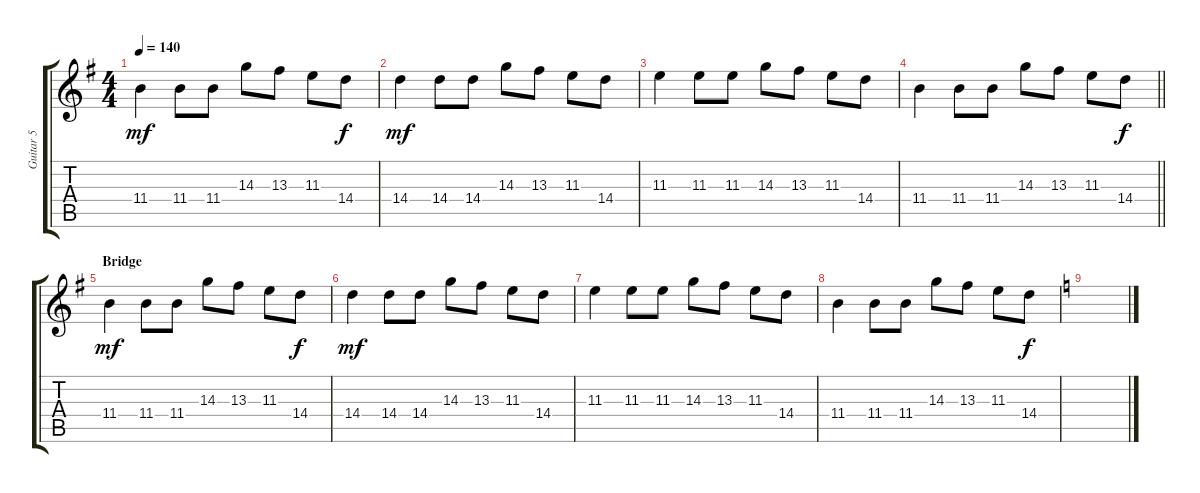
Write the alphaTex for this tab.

\track ("Guitar 5" "Guitar 5") {instrument distortionguitar}
\staff {score tabs}
\tuning (D4 A3 F3 C3 G2 C2) {hide}
\ts (4 4)
\tempo 140
\clef g2
\ks g
11.4.4{dy mf} 11.4.8 11.4.8 14.3.8 13.3.8 11.3.8 14.4.8{dy f} |
14.4.4{dy mf} 14.4.8 14.4.8 14.3.8 13.3.8 11.3.8 14.4.8 |
11.3.4 11.3.8 11.3.8 14.3.8 13.3.8 11.3.8 14.4.8 |
\barLineRight lightlight
11.4.4 11.4.8 11.4.8 14.3.8 13.3.8 11.3.8 14.4.8{dy f} |
\section ("" "Bridge")
11.4.4{dy mf} 11.4.8 11.4.8 14.3.8 13.3.8 11.3.8 14.4.8{dy f} |
14.4.4{dy mf} 14.4.8 14.4.8 14.3.8 13.3.8 11.3.8 14.4.8 |
11.3.4 11.3.8 11.3.8 14.3.8 13.3.8 11.3.8 14.4.8 |
11.4.4 11.4.8 11.4.8 14.3.8 13.3.8 11.3.8 14.4.8{dy f} |
\ks c
